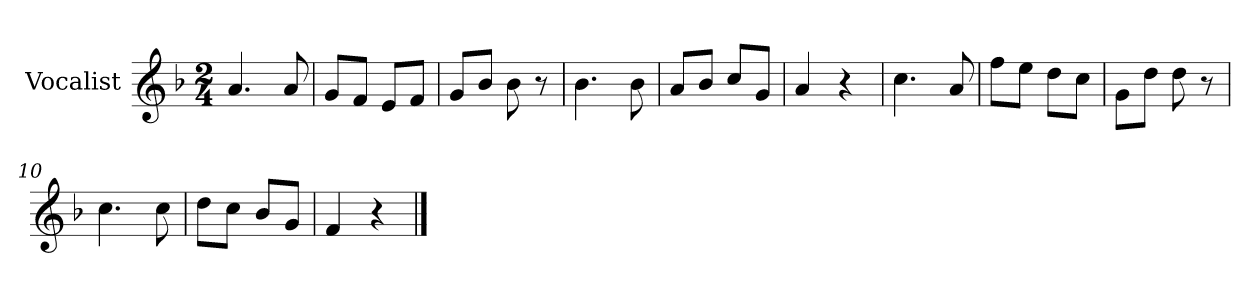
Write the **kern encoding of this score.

**kern
*part1
*staff1
*I"Vocalist
*k[b-]
*F:
*M2/4
=1
4.a
8a
=2
8gL
8fJ
8eL
8fJ
=3
8gL
8b-J
8b-
8r
=4
4.b-
8b-
=5
8aL
8b-J
8ccL
8gJ
=6
4a
4r
=7
4.cc
8a
=8
8ffL
8eeJ
8ddL
8ccJ
=9
8gL
8ddJ
8dd
8r
=10
4.cc
8cc
=11
8ddL
8ccJ
8b-L
8gJ
=12
4f
4r
==
*-
